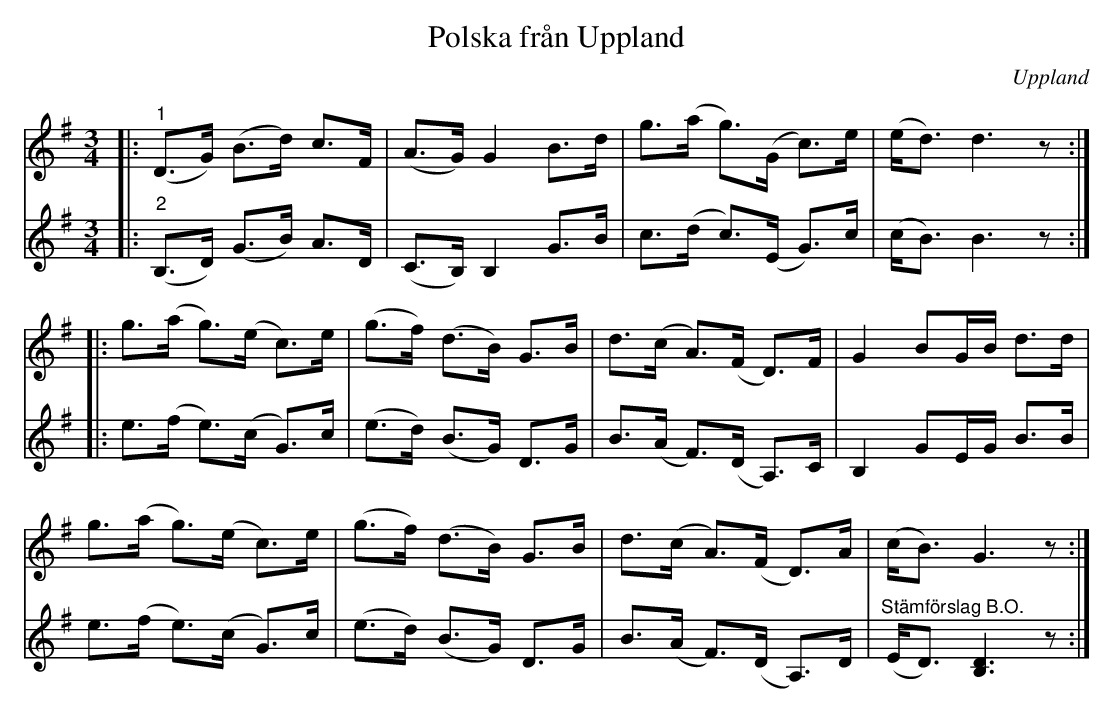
X:1
T:Polska från Uppland
O:Uppland
L:1/8
M:3/4
K:G
V:1
|:"^1" (D>G) (B>d) c>F | (A>G) G2 B>d | g>(a g>)(G c>)e | (e<d) d3 z ::
g>(a g>)(e c>)e | (g>f) (d>B) G>B | d>(c A>)(F D>)F | G2 BG/B/ d>d |
g>(a g>)(e c>)e | (g>f) (d>B) G>B | d>(c A>)(F D>)A | (c<B) G3 z :|
V:2
|:"^2" (B,>D) (G>B) A>D | (C>B,) B,2 G>B | c>(d c>)(E G>)c | (c<B) B3 z ::
e>(f e>)(c G>)c | (e>d) (B>G) D>G | B>(A F>)(D A,>)C | B,2 GE/G/ B>B |
e>(f e>)(c G>)c | (e>d) (B>G) D>G | B>(A F>)(D A,>)D | "^Stämförslag B.O." (E<D) [B,D]3 z :|
